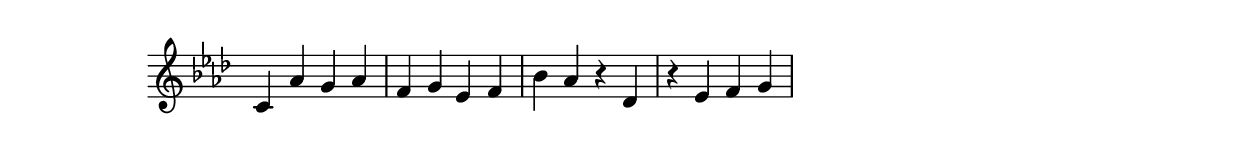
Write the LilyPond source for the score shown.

#(ly:set-option 'midi-extension "mid")
\version "2.12.3"
\include "english.ly"
\header{


}
%{

%}
melody = {
\once \override Staff.TimeSignature #'stencil = ##f
\clef treble
\key c \phrygian
\cadenzaOn


  c'4 af'4 g'4 af'4 \bar "|"  f'4 g'4 ef'4 f'4 \bar "|"  bf'4 af'4 r4 df'4 \bar "|"  r4 ef'4 f'4 g'4 \bar "|"  
 
}


text = \lyricmode {
              
}

\score{

<<
\new Voice = "one" {
\melody
}
\new Lyrics \lyricsto "one" \text
>>
\layout {
\context {
\Score
}
}
\midi {
\context {
\Score
tempoWholesPerMinute = #(ly:make-moment 200 4)
}
}
}